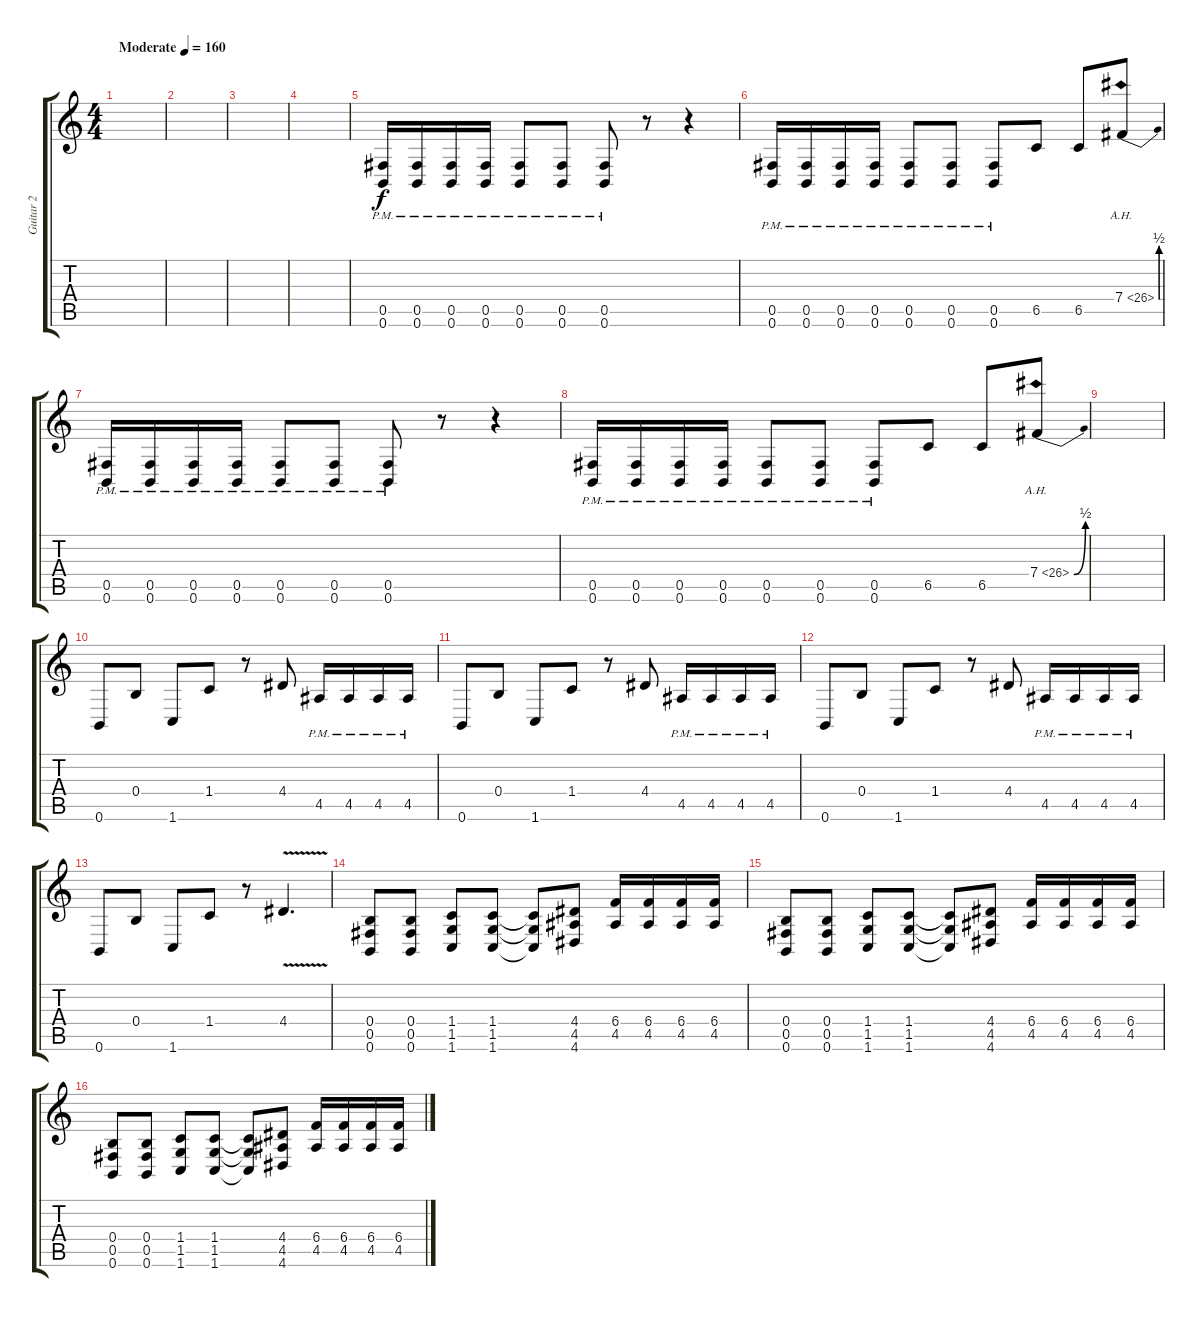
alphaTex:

\track ("Guitar 2" "Guitar 2") {instrument distortionguitar}
\staff {score tabs}
\tuning (Db4 Ab3 E3 B2 Gb2 B1) {hide}
\ts (4 4)
\tempo (160 "Moderate")
\clef g2
\ks c
|
|
|
|
(0.5{pm} 0.6{pm}).16 (0.5{pm} 0.6{pm}).16 (0.5{pm} 0.6{pm}).16 (0.5{pm} 0.6{pm}).16 (0.5{pm} 0.6{pm}).8 (0.5{pm} 0.6{pm}).8 (0.5{pm} 0.6{pm}).8 r.8 r.4 |
(0.5{pm} 0.6{pm}).16 (0.5{pm} 0.6{pm}).16 (0.5{pm} 0.6{pm}).16 (0.5{pm} 0.6{pm}).16 (0.5{pm} 0.6{pm}).8 (0.5{pm} 0.6{pm}).8 (0.5{pm} 0.6{pm}).8 6.5.8 6.5.8 7.4{be (bend 0 0 60 2) ah 19}.8 |
(0.5{pm} 0.6{pm}).16 (0.5{pm} 0.6{pm}).16 (0.5{pm} 0.6{pm}).16 (0.5{pm} 0.6{pm}).16 (0.5{pm} 0.6{pm}).8 (0.5{pm} 0.6{pm}).8 (0.5{pm} 0.6{pm}).8 r.8 r.4 |
(0.5{pm} 0.6{pm}).16 (0.5{pm} 0.6{pm}).16 (0.5{pm} 0.6{pm}).16 (0.5{pm} 0.6{pm}).16 (0.5{pm} 0.6{pm}).8 (0.5{pm} 0.6{pm}).8 (0.5{pm} 0.6{pm}).8 6.5.8 6.5.8 7.4{be (bend 0 0 60 2) ah 19}.8 |
|
0.6.8 0.4.8 1.6.8 1.4.8 r.8 4.4.8 4.5{pm}.16 4.5{pm}.16 4.5{pm}.16 4.5{pm}.16 |
0.6.8 0.4.8 1.6.8 1.4.8 r.8 4.4.8 4.5{pm}.16 4.5{pm}.16 4.5{pm}.16 4.5{pm}.16 |
0.6.8 0.4.8 1.6.8 1.4.8 r.8 4.4.8 4.5{pm}.16 4.5{pm}.16 4.5{pm}.16 4.5{pm}.16 |
0.6.8 0.4.8 1.6.8 1.4.8 r.8 4.4{v}.4{d} |
(0.4 0.5 0.6).8 (0.4 0.5 0.6).8 (1.4 1.5 1.6).8 (1.4 1.5 1.6).8 (1.4{t} 1.5{t} 1.6{t}).8 (4.4 4.5 4.6).8 (6.4 4.5).16 (6.4 4.5).16 (6.4 4.5).16 (6.4 4.5).16 |
(0.4 0.5 0.6).8 (0.4 0.5 0.6).8 (1.4 1.5 1.6).8 (1.4 1.5 1.6).8 (1.4{t} 1.5{t} 1.6{t}).8 (4.4 4.5 4.6).8 (6.4 4.5).16 (6.4 4.5).16 (6.4 4.5).16 (6.4 4.5).16 |
(0.4 0.5 0.6).8 (0.4 0.5 0.6).8 (1.4 1.5 1.6).8 (1.4 1.5 1.6).8 (1.4{t} 1.5{t} 1.6{t}).8 (4.4 4.5 4.6).8 (6.4 4.5).16 (6.4 4.5).16 (6.4 4.5).16 (6.4 4.5).16
